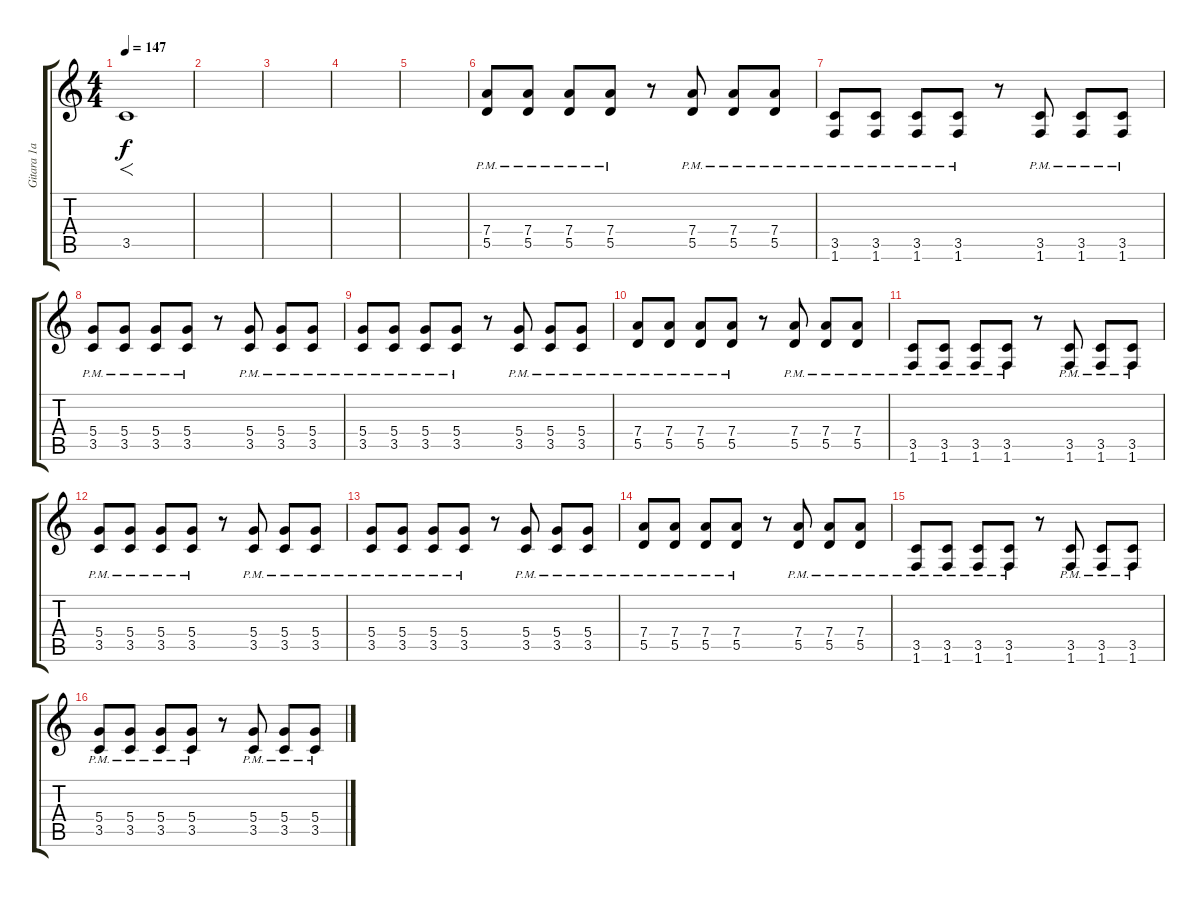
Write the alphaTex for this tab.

\track ("Gitara 1a" "Gitara 1a") {instrument overdrivenguitar}
\staff {score tabs}
\tuning (E4 B3 G3 D3 A2 E2) {hide}
\ts (4 4)
\tempo 147
\clef g2
\ks c
3.5.1{f dy f} |
|
|
|
|
(7.4{pm} 5.5{pm}).8{volume 12} (7.4{pm} 5.5{pm}).8 (7.4{pm} 5.5{pm}).8 (7.4{pm} 5.5{pm}).8 r.8 (7.4{pm} 5.5{pm}).8 (7.4{pm} 5.5{pm}).8 (7.4{pm} 5.5{pm}).8 |
(3.5{pm} 1.6{pm}).8 (3.5{pm} 1.6{pm}).8 (3.5{pm} 1.6{pm}).8 (3.5{pm} 1.6{pm}).8 r.8 (3.5{pm} 1.6{pm}).8 (3.5{pm} 1.6{pm}).8 (3.5{pm} 1.6{pm}).8 |
(5.4{pm} 3.5{pm}).8 (5.4{pm} 3.5{pm}).8 (5.4{pm} 3.5{pm}).8 (5.4{pm} 3.5{pm}).8 r.8 (5.4{pm} 3.5{pm}).8 (5.4{pm} 3.5{pm}).8 (5.4{pm} 3.5{pm}).8 |
(5.4{pm} 3.5{pm}).8 (5.4{pm} 3.5{pm}).8 (5.4{pm} 3.5{pm}).8 (5.4{pm} 3.5{pm}).8 r.8 (5.4{pm} 3.5{pm}).8 (5.4{pm} 3.5{pm}).8 (5.4{pm} 3.5{pm}).8 |
(7.4{pm} 5.5{pm}).8 (7.4{pm} 5.5{pm}).8 (7.4{pm} 5.5{pm}).8 (7.4{pm} 5.5{pm}).8 r.8 (7.4{pm} 5.5{pm}).8 (7.4{pm} 5.5{pm}).8 (7.4{pm} 5.5{pm}).8 |
(3.5{pm} 1.6{pm}).8 (3.5{pm} 1.6{pm}).8 (3.5{pm} 1.6{pm}).8 (3.5{pm} 1.6{pm}).8 r.8 (3.5{pm} 1.6{pm}).8 (3.5{pm} 1.6{pm}).8 (3.5{pm} 1.6{pm}).8 |
(5.4{pm} 3.5{pm}).8 (5.4{pm} 3.5{pm}).8 (5.4{pm} 3.5{pm}).8 (5.4{pm} 3.5{pm}).8 r.8 (5.4{pm} 3.5{pm}).8 (5.4{pm} 3.5{pm}).8 (5.4{pm} 3.5{pm}).8 |
(5.4{pm} 3.5{pm}).8 (5.4{pm} 3.5{pm}).8 (5.4{pm} 3.5{pm}).8 (5.4{pm} 3.5{pm}).8 r.8 (5.4{pm} 3.5{pm}).8 (5.4{pm} 3.5{pm}).8 (5.4{pm} 3.5{pm}).8 |
(7.4{pm} 5.5{pm}).8 (7.4{pm} 5.5{pm}).8 (7.4{pm} 5.5{pm}).8 (7.4{pm} 5.5{pm}).8 r.8 (7.4{pm} 5.5{pm}).8 (7.4{pm} 5.5{pm}).8 (7.4{pm} 5.5{pm}).8 |
(3.5{pm} 1.6{pm}).8 (3.5{pm} 1.6{pm}).8 (3.5{pm} 1.6{pm}).8 (3.5{pm} 1.6{pm}).8 r.8 (3.5{pm} 1.6{pm}).8 (3.5{pm} 1.6{pm}).8 (3.5{pm} 1.6{pm}).8 |
(5.4{pm} 3.5{pm}).8 (5.4{pm} 3.5{pm}).8 (5.4{pm} 3.5{pm}).8 (5.4{pm} 3.5{pm}).8 r.8 (5.4{pm} 3.5{pm}).8 (5.4{pm} 3.5{pm}).8 (5.4{pm} 3.5{pm}).8
